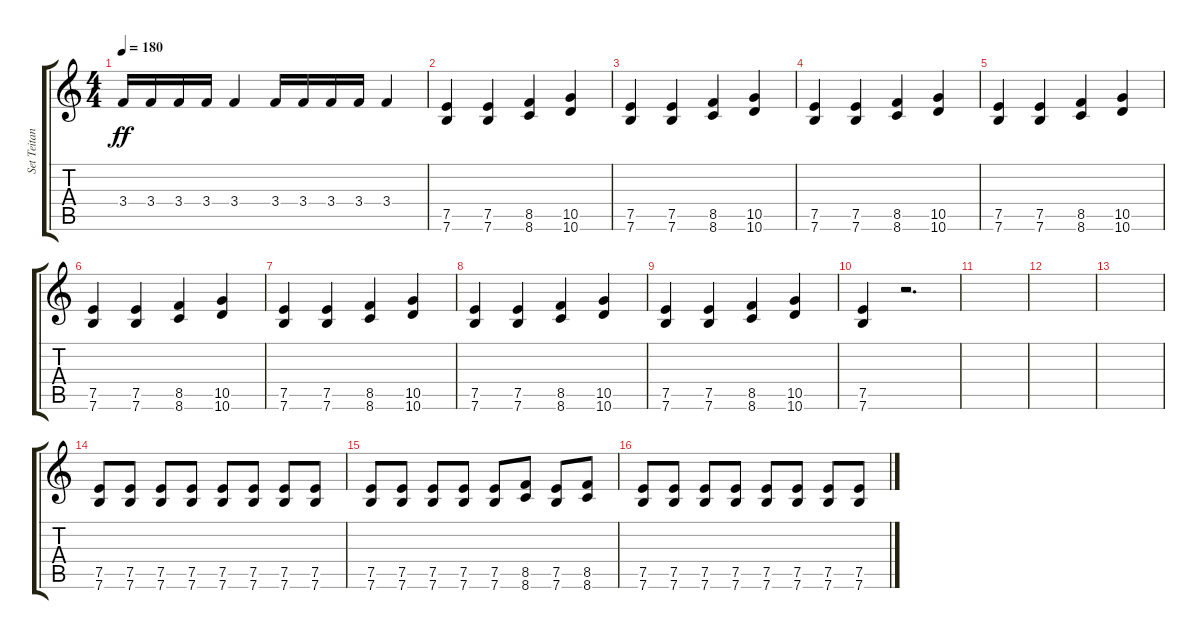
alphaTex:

\track ("Set Teitan" "Set Teitan") {instrument distortionguitar}
\staff {score tabs}
\tuning (E4 B3 G3 D3 A2 E2) {hide}
\ts (4 4)
\tempo 180
\clef g2
\ks c
3.4.16{dy ff} 3.4.16 3.4.16 3.4.16 3.4.4 3.4.16 3.4.16 3.4.16 3.4.16 3.4.4 |
(7.5 7.6).4 (7.5 7.6).4 (8.5 8.6).4 (10.5 10.6).4 |
(7.5 7.6).4 (7.5 7.6).4 (8.5 8.6).4 (10.5 10.6).4 |
(7.5 7.6).4 (7.5 7.6).4 (8.5 8.6).4 (10.5 10.6).4 |
(7.5 7.6).4 (7.5 7.6).4 (8.5 8.6).4 (10.5 10.6).4 |
(7.5 7.6).4 (7.5 7.6).4 (8.5 8.6).4 (10.5 10.6).4 |
(7.5 7.6).4 (7.5 7.6).4 (8.5 8.6).4 (10.5 10.6).4 |
(7.5 7.6).4 (7.5 7.6).4 (8.5 8.6).4 (10.5 10.6).4 |
(7.5 7.6).4 (7.5 7.6).4 (8.5 8.6).4 (10.5 10.6).4 |
(7.5 7.6).4 r.2{d} |
|
|
|
(7.5 7.6).8 (7.5 7.6).8 (7.5 7.6).8 (7.5 7.6).8 (7.5 7.6).8 (7.5 7.6).8 (7.5 7.6).8 (7.5 7.6).8 |
(7.5 7.6).8 (7.5 7.6).8 (7.5 7.6).8 (7.5 7.6).8 (7.5 7.6).8 (8.5 8.6).8 (7.5 7.6).8 (8.5 8.6).8 |
(7.5 7.6).8 (7.5 7.6).8 (7.5 7.6).8 (7.5 7.6).8 (7.5 7.6).8 (7.5 7.6).8 (7.5 7.6).8 (7.5 7.6).8
